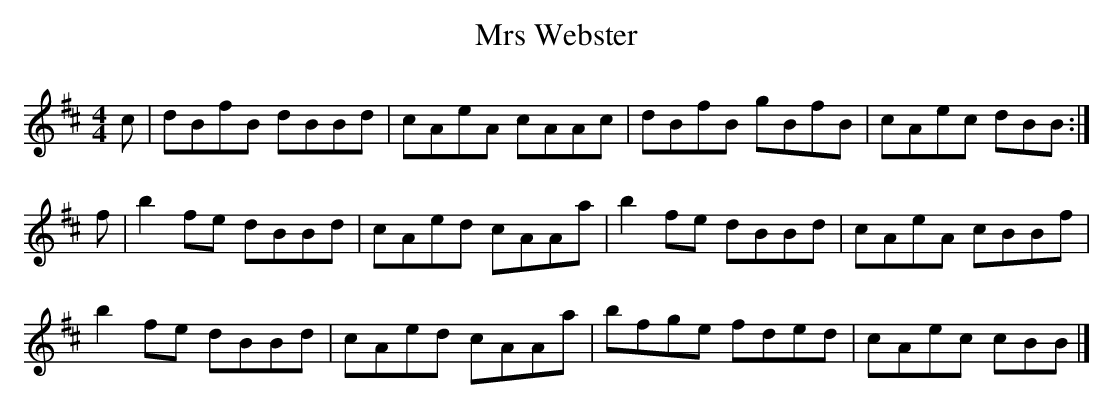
X:1
T:Mrs Webster
L:1/8
M:4/4
K:Bm
c | dBfB dBBd | cAeA cAAc | dBfB gBfB | cAec dBB :|
f | b2 fe dBBd | cAed cAAa | b2 fe dBBd | cAeA cBBf |
b2 fe dBBd | cAed cAAa | bfge fded | cAec cBB |]
